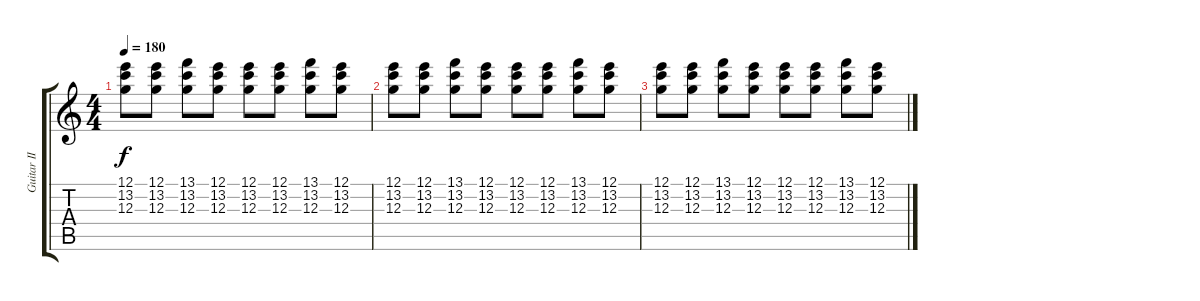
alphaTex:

\track ("Guitar II (Daita)" "Guitar II ") {instrument distortionguitar}
\staff {score tabs}
\tuning (E4 B3 G3 D3 A2 E2) {hide}
\ts (4 4)
\tempo 180
\clef g2
\ks c
(12.1 13.2 12.3).8{dy f} (12.1 13.2 12.3).8 (13.1 13.2 12.3).8 (12.1 13.2 12.3).8 (12.1 13.2 12.3).8 (12.1 13.2 12.3).8 (13.1 13.2 12.3).8 (12.1 13.2 12.3).8 |
(12.1 13.2 12.3).8 (12.1 13.2 12.3).8 (13.1 13.2 12.3).8 (12.1 13.2 12.3).8 (12.1 13.2 12.3).8 (12.1 13.2 12.3).8 (13.1 13.2 12.3).8 (12.1 13.2 12.3).8 |
(12.1 13.2 12.3).8 (12.1 13.2 12.3).8 (13.1 13.2 12.3).8 (12.1 13.2 12.3).8 (12.1 13.2 12.3).8 (12.1 13.2 12.3).8 (13.1 13.2 12.3).8 (12.1 13.2 12.3).8
